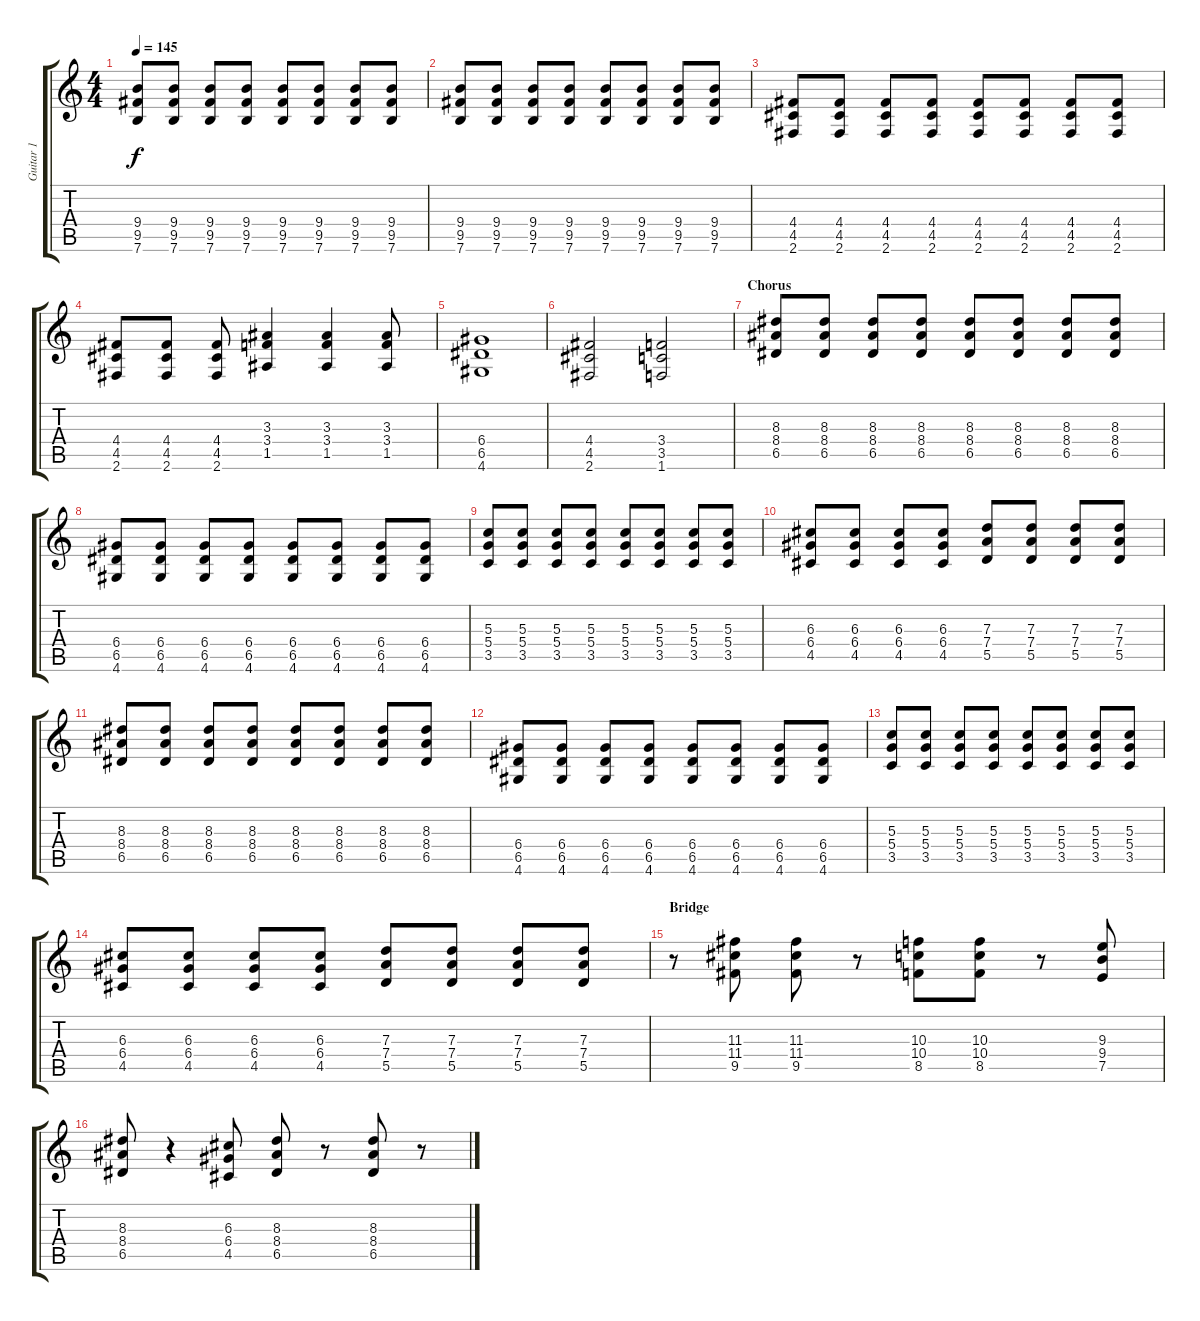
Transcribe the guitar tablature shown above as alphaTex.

\track ("Guitar 1" "Guitar 1") {instrument distortionguitar}
\staff {score tabs}
\tuning (E4 B3 G3 D3 A2 E2) {hide}
\ts (4 4)
\tempo 145
\clef g2
\ks c
(9.4 9.5 7.6).8{dy f} (9.4 9.5 7.6).8 (9.4 9.5 7.6).8 (9.4 9.5 7.6).8 (9.4 9.5 7.6).8 (9.4 9.5 7.6).8 (9.4 9.5 7.6).8 (9.4 9.5 7.6).8 |
(9.4 9.5 7.6).8 (9.4 9.5 7.6).8 (9.4 9.5 7.6).8 (9.4 9.5 7.6).8 (9.4 9.5 7.6).8 (9.4 9.5 7.6).8 (9.4 9.5 7.6).8 (9.4 9.5 7.6).8 |
(4.4 4.5 2.6).8 (4.4 4.5 2.6).8 (4.4 4.5 2.6).8 (4.4 4.5 2.6).8 (4.4 4.5 2.6).8 (4.4 4.5 2.6).8 (4.4 4.5 2.6).8 (4.4 4.5 2.6).8 |
(4.4 4.5 2.6).8 (4.4 4.5 2.6).8 (4.4 4.5 2.6).8 (3.3 3.4 1.5).4 (3.3 3.4 1.5).4 (3.3 3.4 1.5).8 |
(6.4 6.5 4.6).1 |
(4.4 4.5 2.6).2 (3.4 3.5 1.6).2 |
\section ("" "Chorus")
(8.3 8.4 6.5).8 (8.3 8.4 6.5).8 (8.3 8.4 6.5).8 (8.3 8.4 6.5).8 (8.3 8.4 6.5).8 (8.3 8.4 6.5).8 (8.3 8.4 6.5).8 (8.3 8.4 6.5).8 |
(6.4 6.5 4.6).8 (6.4 6.5 4.6).8 (6.4 6.5 4.6).8 (6.4 6.5 4.6).8 (6.4 6.5 4.6).8 (6.4 6.5 4.6).8 (6.4 6.5 4.6).8 (6.4 6.5 4.6).8 |
(5.3 5.4 3.5).8 (5.3 5.4 3.5).8 (5.3 5.4 3.5).8 (5.3 5.4 3.5).8 (5.3 5.4 3.5).8 (5.3 5.4 3.5).8 (5.3 5.4 3.5).8 (5.3 5.4 3.5).8 |
(6.3 6.4 4.5).8 (6.3 6.4 4.5).8 (6.3 6.4 4.5).8 (6.3 6.4 4.5).8 (7.3 7.4 5.5).8 (7.3 7.4 5.5).8 (7.3 7.4 5.5).8 (7.3 7.4 5.5).8 |
(8.3 8.4 6.5).8 (8.3 8.4 6.5).8 (8.3 8.4 6.5).8 (8.3 8.4 6.5).8 (8.3 8.4 6.5).8 (8.3 8.4 6.5).8 (8.3 8.4 6.5).8 (8.3 8.4 6.5).8 |
(6.4 6.5 4.6).8 (6.4 6.5 4.6).8 (6.4 6.5 4.6).8 (6.4 6.5 4.6).8 (6.4 6.5 4.6).8 (6.4 6.5 4.6).8 (6.4 6.5 4.6).8 (6.4 6.5 4.6).8 |
(5.3 5.4 3.5).8 (5.3 5.4 3.5).8 (5.3 5.4 3.5).8 (5.3 5.4 3.5).8 (5.3 5.4 3.5).8 (5.3 5.4 3.5).8 (5.3 5.4 3.5).8 (5.3 5.4 3.5).8 |
(6.3 6.4 4.5).8 (6.3 6.4 4.5).8 (6.3 6.4 4.5).8 (6.3 6.4 4.5).8 (7.3 7.4 5.5).8 (7.3 7.4 5.5).8 (7.3 7.4 5.5).8 (7.3 7.4 5.5).8 |
\section ("" "Bridge")
r.8 (11.3 11.4 9.5).8 (11.3 11.4 9.5).8 r.8 (10.3 10.4 8.5).8 (10.3 10.4 8.5).8 r.8 (9.3 9.4 7.5).8 |
(8.3 8.4 6.5).8 r.4 (6.3 6.4 4.5).8 (8.3 8.4 6.5).8 r.8 (8.3 8.4 6.5).8 r.8
